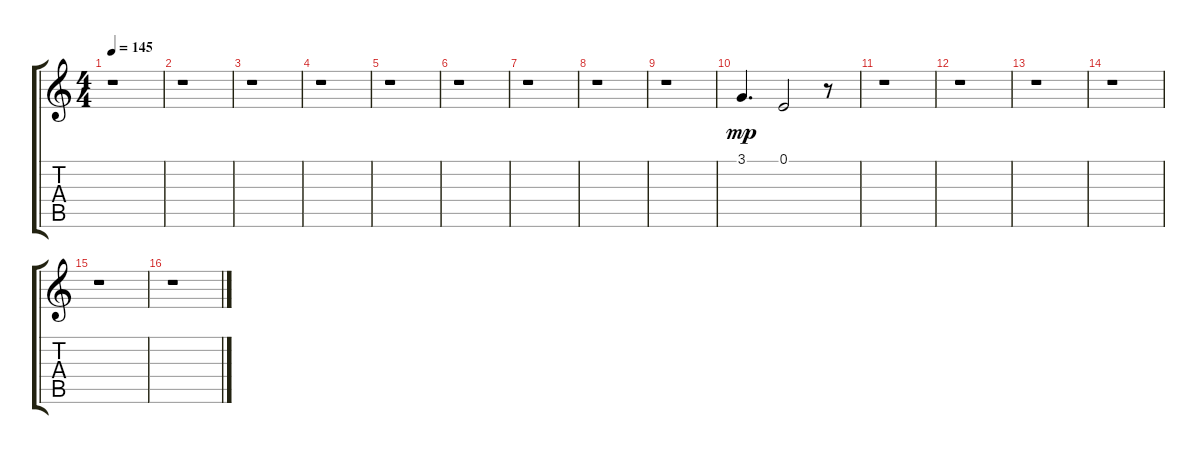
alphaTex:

\track "" {instrument bassoon}
\staff {score tabs}
\tuning (E4 B3 G3 D3 A2 E2) {hide}
\ts (4 4)
\tempo 145
\clef g2
\ks c
r.1{dy mp} |
r.1 |
r.1 |
r.1 |
r.1 |
r.1 |
r.1 |
r.1 |
r.1 |
3.1.4{d} 0.1.2 r.8 |
r.1 |
r.1 |
r.1 |
r.1 |
r.1 |
r.1
